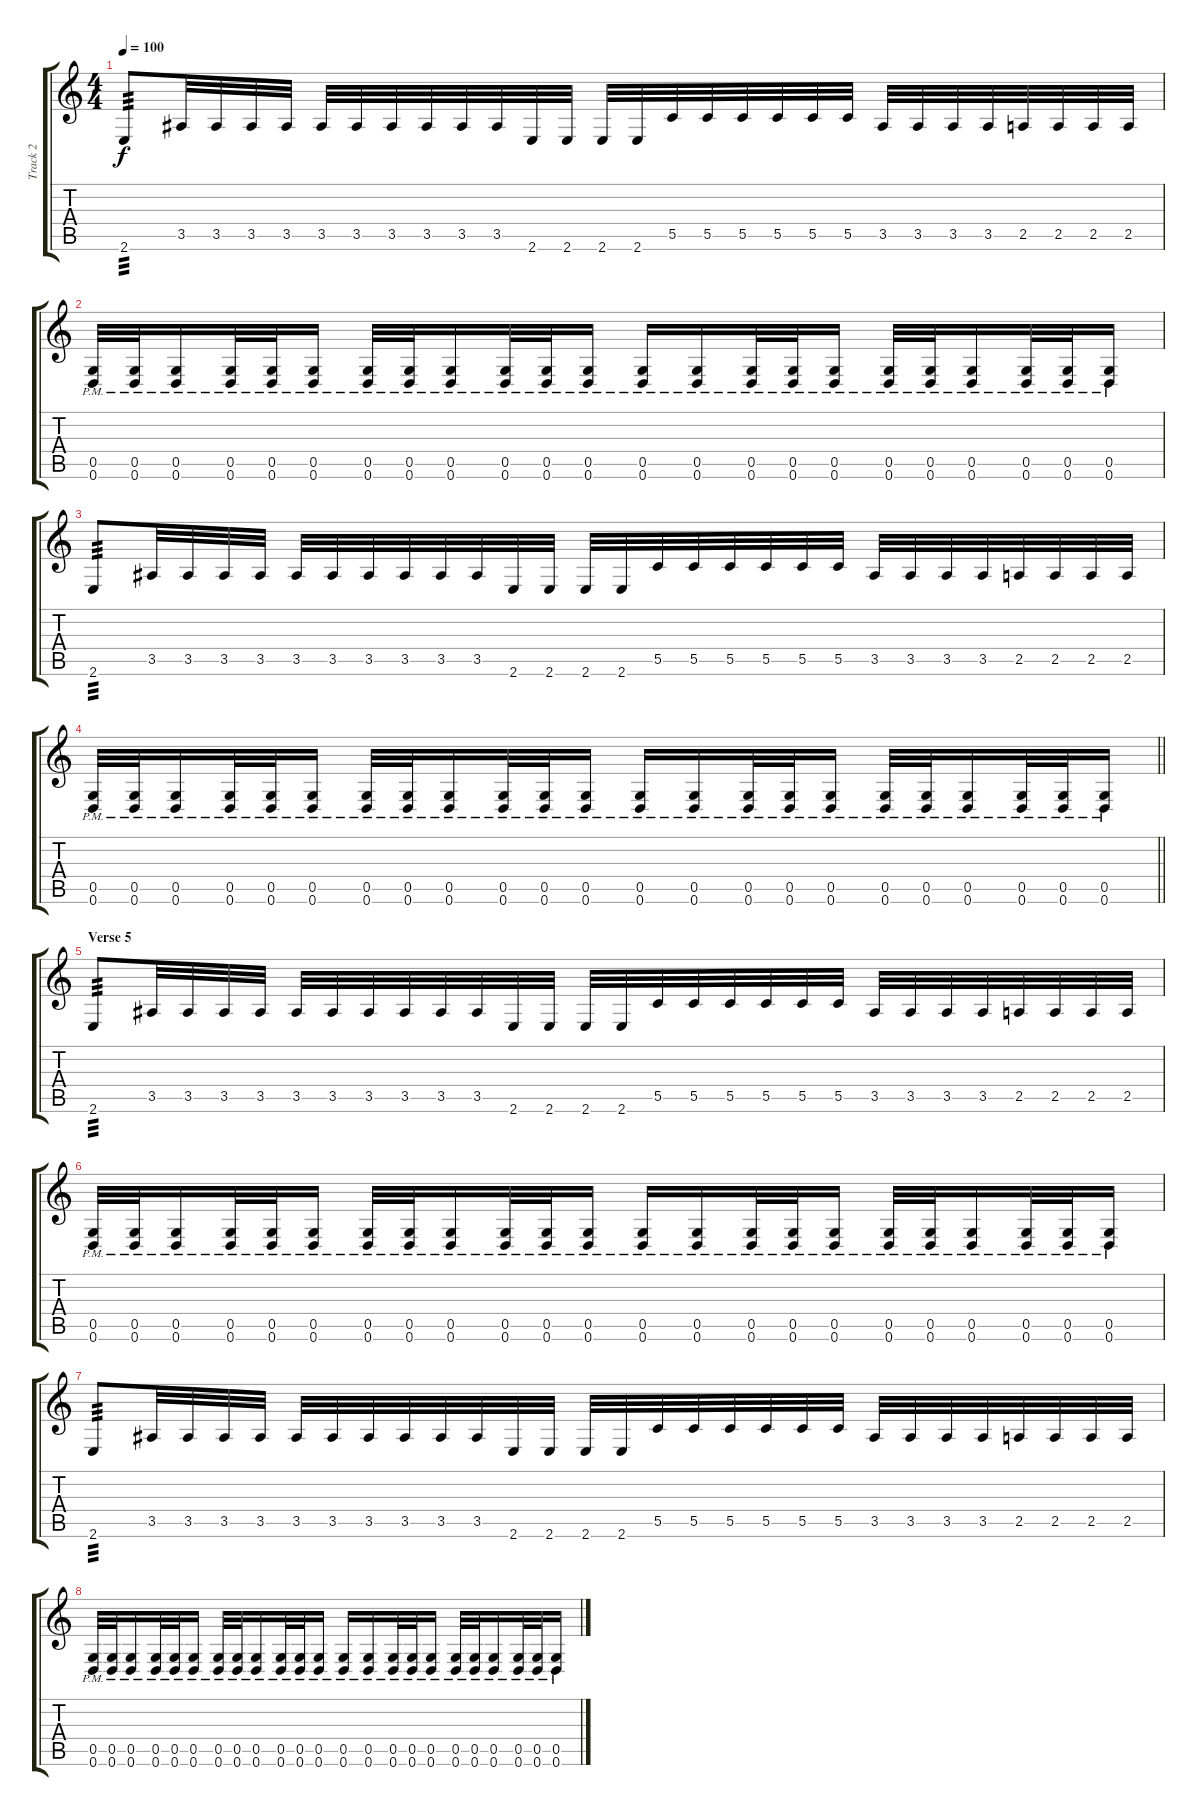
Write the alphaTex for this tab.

\track ("Track 2" "Track 2") {instrument distortionguitar}
\staff {score tabs}
\tuning (D4 A3 F3 C3 G2 D2) {hide}
\ts (4 4)
\section ("" "")
\tempo 100
\clef g2
\ks c
2.6.8{tp 3 dy f} 3.5.32 3.5.32 3.5.32 3.5.32 3.5.32 3.5.32 3.5.32 3.5.32 3.5.32 3.5.32 2.6.32 2.6.32 2.6.32 2.6.32 5.5.32 5.5.32 5.5.32 5.5.32 5.5.32 5.5.32 3.5.32 3.5.32 3.5.32 3.5.32 2.5.32 2.5.32 2.5.32 2.5.32 |
(0.5{pm} 0.6{pm}).32 (0.5{pm} 0.6{pm}).32 (0.5{pm} 0.6{pm}).16 (0.5{pm} 0.6{pm}).32 (0.5{pm} 0.6{pm}).32 (0.5{pm} 0.6{pm}).16 (0.5{pm} 0.6{pm}).32 (0.5{pm} 0.6{pm}).32 (0.5{pm} 0.6{pm}).16 (0.5{pm} 0.6{pm}).32 (0.5{pm} 0.6{pm}).32 (0.5{pm} 0.6{pm}).16 (0.5{pm} 0.6{pm}).16 (0.5{pm} 0.6{pm}).16 (0.5{pm} 0.6{pm}).32 (0.5{pm} 0.6{pm}).32 (0.5{pm} 0.6{pm}).16 (0.5{pm} 0.6{pm}).32 (0.5{pm} 0.6{pm}).32 (0.5{pm} 0.6{pm}).16 (0.5{pm} 0.6{pm}).32 (0.5{pm} 0.6{pm}).32 (0.5{pm} 0.6{pm}).16 |
2.6.8{tp 3} 3.5.32 3.5.32 3.5.32 3.5.32 3.5.32 3.5.32 3.5.32 3.5.32 3.5.32 3.5.32 2.6.32 2.6.32 2.6.32 2.6.32 5.5.32 5.5.32 5.5.32 5.5.32 5.5.32 5.5.32 3.5.32 3.5.32 3.5.32 3.5.32 2.5.32 2.5.32 2.5.32 2.5.32 |
\barLineRight lightlight
(0.5{pm} 0.6{pm}).32 (0.5{pm} 0.6{pm}).32 (0.5{pm} 0.6{pm}).16 (0.5{pm} 0.6{pm}).32 (0.5{pm} 0.6{pm}).32 (0.5{pm} 0.6{pm}).16 (0.5{pm} 0.6{pm}).32 (0.5{pm} 0.6{pm}).32 (0.5{pm} 0.6{pm}).16 (0.5{pm} 0.6{pm}).32 (0.5{pm} 0.6{pm}).32 (0.5{pm} 0.6{pm}).16 (0.5{pm} 0.6{pm}).16 (0.5{pm} 0.6{pm}).16 (0.5{pm} 0.6{pm}).32 (0.5{pm} 0.6{pm}).32 (0.5{pm} 0.6{pm}).16 (0.5{pm} 0.6{pm}).32 (0.5{pm} 0.6{pm}).32 (0.5{pm} 0.6{pm}).16 (0.5{pm} 0.6{pm}).32 (0.5{pm} 0.6{pm}).32 (0.5{pm} 0.6{pm}).16 |
\section ("" "Verse 5")
2.6.8{tp 3} 3.5.32 3.5.32 3.5.32 3.5.32 3.5.32 3.5.32 3.5.32 3.5.32 3.5.32 3.5.32 2.6.32 2.6.32 2.6.32 2.6.32 5.5.32 5.5.32 5.5.32 5.5.32 5.5.32 5.5.32 3.5.32 3.5.32 3.5.32 3.5.32 2.5.32 2.5.32 2.5.32 2.5.32 |
(0.5{pm} 0.6{pm}).32 (0.5{pm} 0.6{pm}).32 (0.5{pm} 0.6{pm}).16 (0.5{pm} 0.6{pm}).32 (0.5{pm} 0.6{pm}).32 (0.5{pm} 0.6{pm}).16 (0.5{pm} 0.6{pm}).32 (0.5{pm} 0.6{pm}).32 (0.5{pm} 0.6{pm}).16 (0.5{pm} 0.6{pm}).32 (0.5{pm} 0.6{pm}).32 (0.5{pm} 0.6{pm}).16 (0.5{pm} 0.6{pm}).16 (0.5{pm} 0.6{pm}).16 (0.5{pm} 0.6{pm}).32 (0.5{pm} 0.6{pm}).32 (0.5{pm} 0.6{pm}).16 (0.5{pm} 0.6{pm}).32 (0.5{pm} 0.6{pm}).32 (0.5{pm} 0.6{pm}).16 (0.5{pm} 0.6{pm}).32 (0.5{pm} 0.6{pm}).32 (0.5{pm} 0.6{pm}).16 |
2.6.8{tp 3} 3.5.32 3.5.32 3.5.32 3.5.32 3.5.32 3.5.32 3.5.32 3.5.32 3.5.32 3.5.32 2.6.32 2.6.32 2.6.32 2.6.32 5.5.32 5.5.32 5.5.32 5.5.32 5.5.32 5.5.32 3.5.32 3.5.32 3.5.32 3.5.32 2.5.32 2.5.32 2.5.32 2.5.32 |
(0.5{pm} 0.6{pm}).32 (0.5{pm} 0.6{pm}).32 (0.5{pm} 0.6{pm}).16 (0.5{pm} 0.6{pm}).32 (0.5{pm} 0.6{pm}).32 (0.5{pm} 0.6{pm}).16 (0.5{pm} 0.6{pm}).32 (0.5{pm} 0.6{pm}).32 (0.5{pm} 0.6{pm}).16 (0.5{pm} 0.6{pm}).32 (0.5{pm} 0.6{pm}).32 (0.5{pm} 0.6{pm}).16 (0.5{pm} 0.6{pm}).16 (0.5{pm} 0.6{pm}).16 (0.5{pm} 0.6{pm}).32 (0.5{pm} 0.6{pm}).32 (0.5{pm} 0.6{pm}).16 (0.5{pm} 0.6{pm}).32 (0.5{pm} 0.6{pm}).32 (0.5{pm} 0.6{pm}).16 (0.5{pm} 0.6{pm}).32 (0.5{pm} 0.6{pm}).32 (0.5{pm} 0.6{pm}).16
